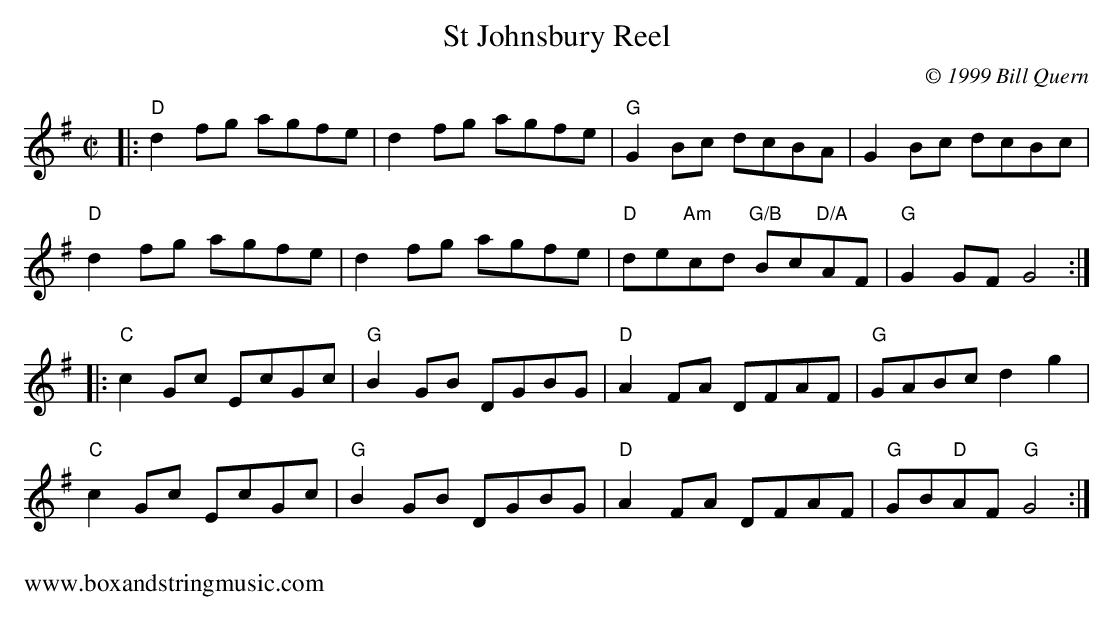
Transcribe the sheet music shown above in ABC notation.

X:1
T:St Johnsbury Reel
C:© 1999 Bill Quern
M:C|
L:1/8
K:G
|: "D"d2fg agfe| d2fg agfe|"G"G2Bc dcBA |G2Bc dcBc |
"D"d2fg agfe| d2fg agfe | "D"de"Am"cd "G/B"Bc"D/A"AF |"G"G2GFG4:|
|:"C"c2Gc EcGc|"G"B2GB DGBG | "D"A2FA DFAF |"G" GABcd2g2 |
"C"c2Gc EcGc|"G"B2GB DGBG | "D"A2FA DFAF |"G"GB"D"AF "G"G4 :|
